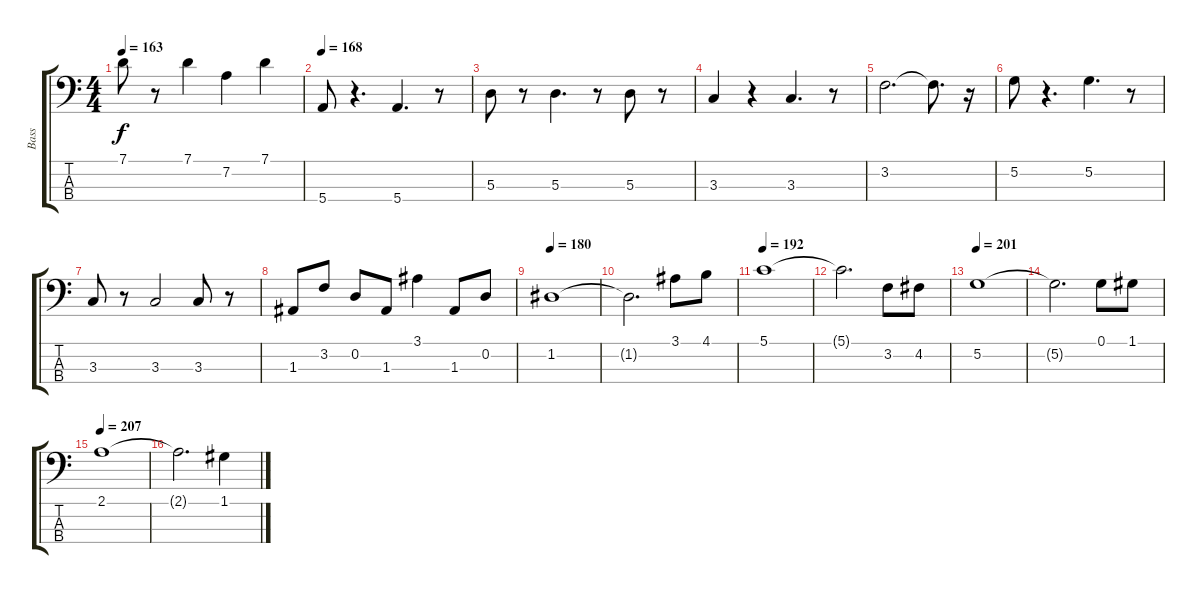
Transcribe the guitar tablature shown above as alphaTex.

\track ("Bass" "Bass") {instrument electricbassfinger}
\staff {score tabs}
\tuning (G2 D2 A1 E1) {hide}
\ts (4 4)
\tempo 163
\clef f4
\ks c
7.1.8{dy f} r.8 7.1.4 7.2.4 7.1.4 |
\tempo 168
5.4.8 r.4{d} 5.4.4{d} r.8 |
5.3.8 r.8 5.3.4{d} r.8 5.3.8 r.8 |
3.3.4 r.4 3.3.4{d} r.8 |
3.2.2{d} 3.2{t}.8{d} r.16 |
5.2.8 r.4{d} 5.2.4{d} r.8 |
3.3.8 r.8 3.3.2 3.3.8 r.8 |
1.3.8 3.2.8 0.2.8 1.3.8 3.1.4 1.3.8 0.2.8 |
\tempo 180
1.2.1 |
1.2{t}.2{d} 3.1.8 4.1.8 |
\tempo 192
5.1.1 |
5.1{t}.2{d} 3.2.8 4.2.8 |
\tempo 201
5.2.1 |
5.2{t}.2{d} 0.1.8 1.1.8 |
\tempo 207
2.1.1 |
2.1{t}.2{d} 1.1.4
